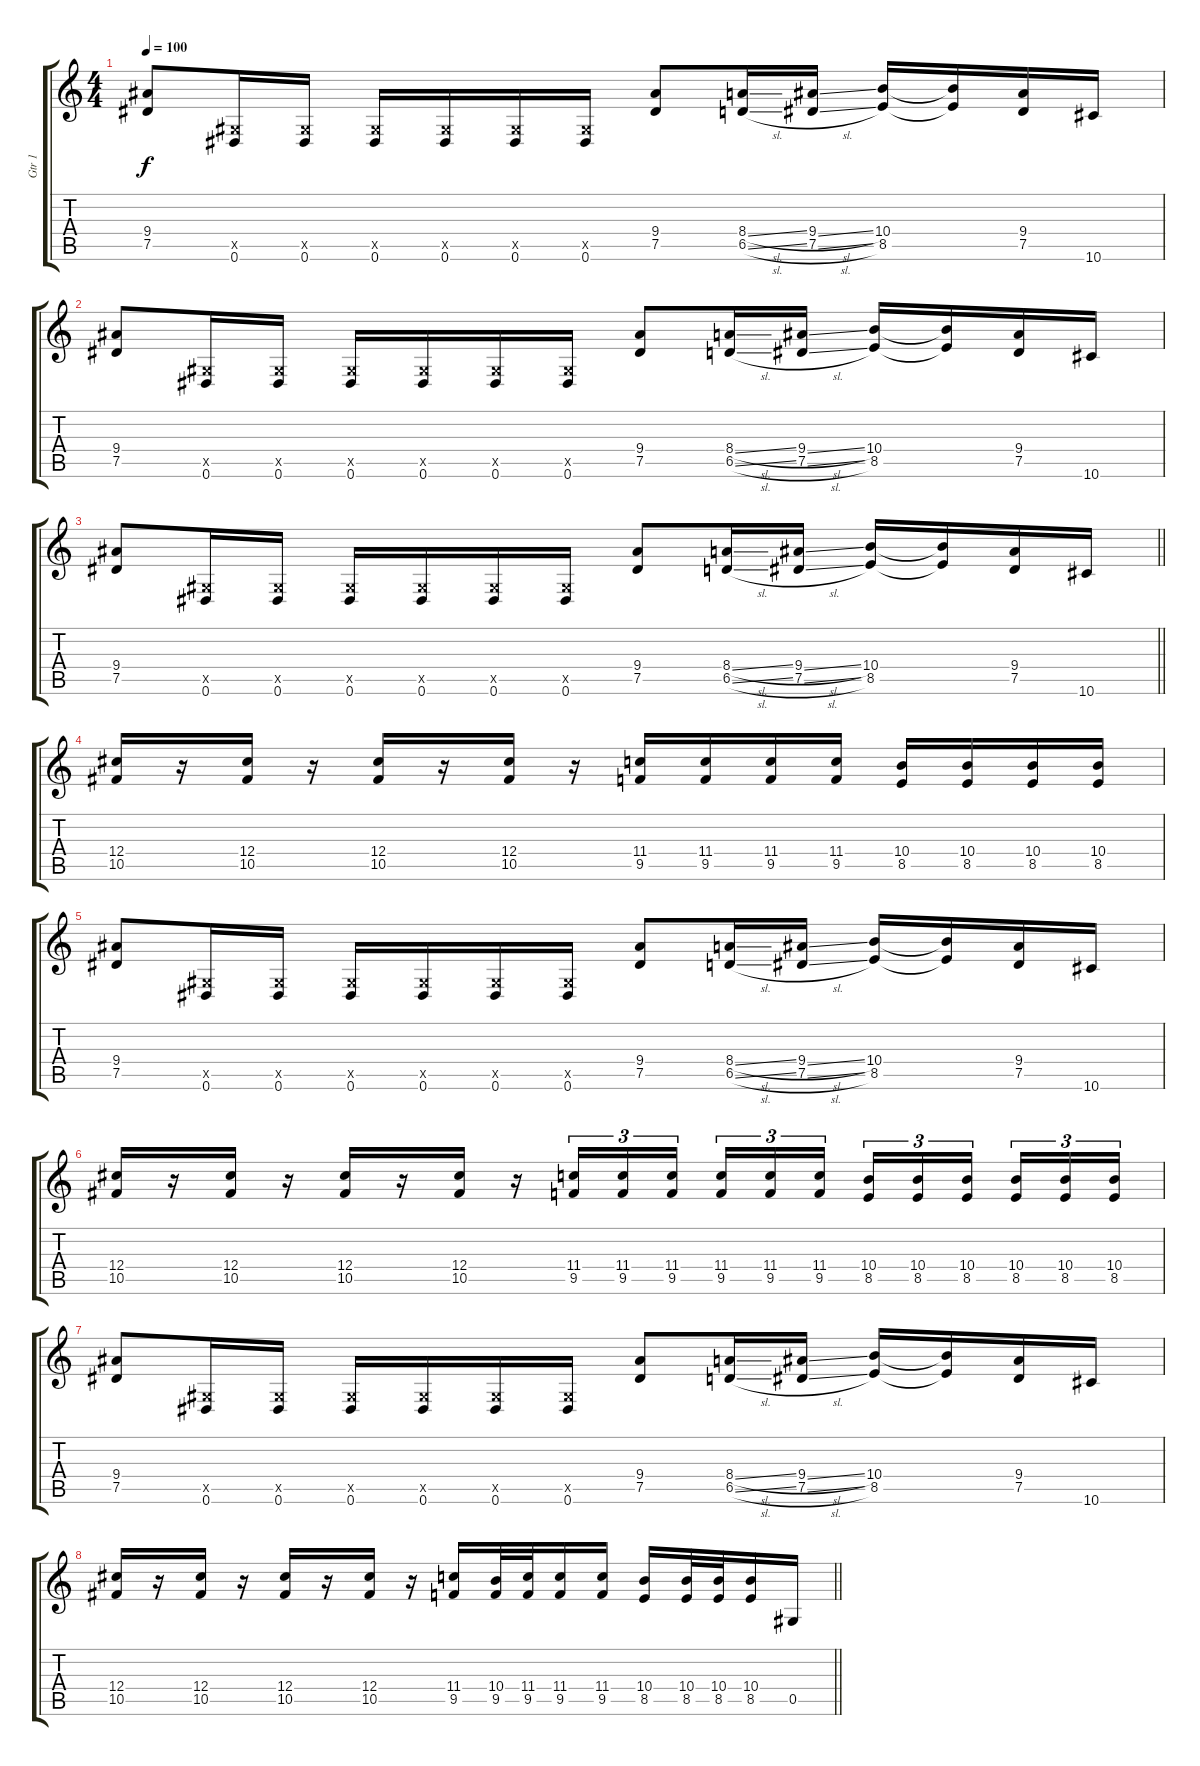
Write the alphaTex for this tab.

\track ("Gtr 1     (Andres)" "Gtr 1     ") {instrument distortionguitar}
\staff {score tabs}
\tuning (Eb4 Bb3 Gb3 Db3 Ab2 Eb2) {hide}
\ts (4 4)
\tempo 100
\clef g2
\ks c
(9.4 7.5).8{dy f} (0.5{x} 0.6).16 (0.5{x} 0.6).16 (0.5{x} 0.6).16 (0.5{x} 0.6).16 (0.5{x} 0.6).16 (0.5{x} 0.6).16 (9.4 7.5).8 (8.4{sl} 6.5{sl}).16 (9.4{sl} 7.5{sl}).16 (10.4 8.5).16 (10.4{t} 8.5{t}).16 (9.4 7.5).16 10.6.16 |
(9.4 7.5).8 (0.5{x} 0.6).16 (0.5{x} 0.6).16 (0.5{x} 0.6).16 (0.5{x} 0.6).16 (0.5{x} 0.6).16 (0.5{x} 0.6).16 (9.4 7.5).8 (8.4{sl} 6.5{sl}).16 (9.4{sl} 7.5{sl}).16 (10.4 8.5).16 (10.4{t} 8.5{t}).16 (9.4 7.5).16 10.6.16 |
\barLineRight lightlight
(9.4 7.5).8 (0.5{x} 0.6).16 (0.5{x} 0.6).16 (0.5{x} 0.6).16 (0.5{x} 0.6).16 (0.5{x} 0.6).16 (0.5{x} 0.6).16 (9.4 7.5).8 (8.4{sl} 6.5{sl}).16 (9.4{sl} 7.5{sl}).16 (10.4 8.5).16 (10.4{t} 8.5{t}).16 (9.4 7.5).16 10.6.16 |
(12.4 10.5).16 r.16 (12.4 10.5).16 r.16 (12.4 10.5).16 r.16 (12.4 10.5).16 r.16 (11.4 9.5).16 (11.4 9.5).16 (11.4 9.5).16 (11.4 9.5).16 (10.4 8.5).16 (10.4 8.5).16 (10.4 8.5).16 (10.4 8.5).16 |
(9.4 7.5).8 (0.5{x} 0.6).16 (0.5{x} 0.6).16 (0.5{x} 0.6).16 (0.5{x} 0.6).16 (0.5{x} 0.6).16 (0.5{x} 0.6).16 (9.4 7.5).8 (8.4{sl} 6.5{sl}).16 (9.4{sl} 7.5{sl}).16 (10.4 8.5).16 (10.4{t} 8.5{t}).16 (9.4 7.5).16 10.6.16 |
(12.4 10.5).16 r.16 (12.4 10.5).16 r.16 (12.4 10.5).16 r.16 (12.4 10.5).16 r.16 (11.4 9.5).16{tu (3 2)} (11.4 9.5).16{tu (3 2)} (11.4 9.5).16{tu (3 2)} (11.4 9.5).16{tu (3 2)} (11.4 9.5).16{tu (3 2)} (11.4 9.5).16{tu (3 2)} (10.4 8.5).16{tu (3 2)} (10.4 8.5).16{tu (3 2)} (10.4 8.5).16{tu (3 2)} (10.4 8.5).16{tu (3 2)} (10.4 8.5).16{tu (3 2)} (10.4 8.5).16{tu (3 2)} |
(9.4 7.5).8 (0.5{x} 0.6).16 (0.5{x} 0.6).16 (0.5{x} 0.6).16 (0.5{x} 0.6).16 (0.5{x} 0.6).16 (0.5{x} 0.6).16 (9.4 7.5).8 (8.4{sl} 6.5{sl}).16 (9.4{sl} 7.5{sl}).16 (10.4 8.5).16 (10.4{t} 8.5{t}).16 (9.4 7.5).16 10.6.16 |
\barLineRight lightlight
(12.4 10.5).16 r.16 (12.4 10.5).16 r.16 (12.4 10.5).16 r.16 (12.4 10.5).16 r.16 (11.4 9.5).16 (10.4 9.5).32 (11.4 9.5).32 (11.4 9.5).16 (11.4 9.5).16 (10.4 8.5).16 (10.4 8.5).32 (10.4 8.5).32 (10.4 8.5).16 0.5.16
